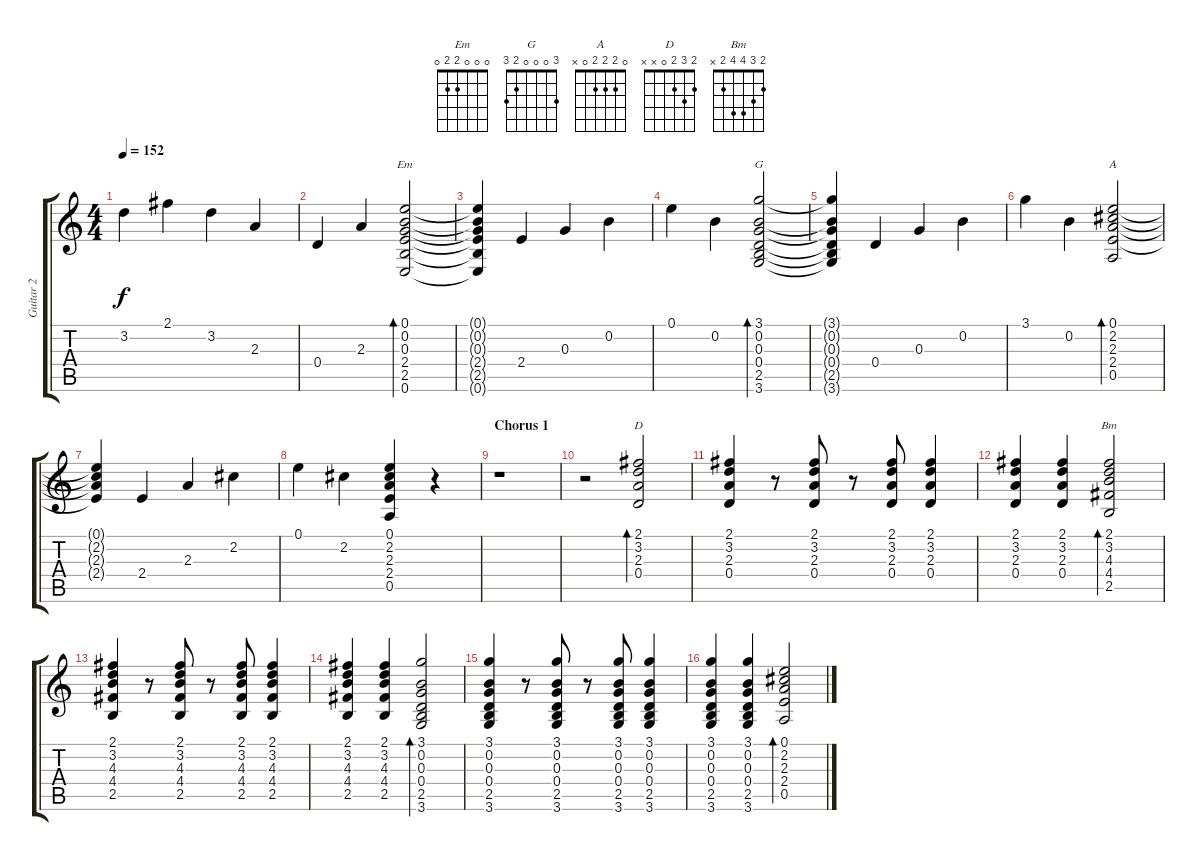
\track ("Guitar 2" "Guitar 2") {instrument electricguitarclean}
\staff {score tabs}
\tuning (E4 B3 G3 D3 A2 E2) {hide}
\chord ("Em" 0 0 0 2 2 0)
\chord ("G" 3 0 0 0 2 3)
\chord ("A" 0 2 2 2 0 x)
\chord ("D" 2 3 2 0 x x)
\chord ("Bm" 2 3 4 4 2 x)
\ts (4 4)
\tempo 152
\clef g2
\ks c
3.2.4{dy f} 2.1.4 3.2.4 2.3.4 |
0.4.4 2.3.4 (0.1 0.2 0.3 2.4 2.5 0.6).2{bd 240 ch "Em"} |
(0.1{t} 0.2{t} 0.3{t} 2.4{t} 2.5{t} 0.6{t}).4 2.4.4 0.3.4 0.2.4 |
0.1.4 0.2.4 (3.1 0.2 0.3 0.4 2.5 3.6).2{bd 240 ch "G"} |
(3.1{t} 0.2{t} 0.3{t} 0.4{t} 2.5{t} 3.6{t}).4 0.4.4 0.3.4 0.2.4 |
3.1.4 0.2.4 (0.1 2.2 2.3 2.4 0.5).2{bd 240 ch "A"} |
(0.1{t} 2.2{t} 2.3{t} 2.4{t}).4 2.4.4 2.3.4 2.2.4 |
0.1.4 2.2.4 (0.1 2.2 2.3 2.4 0.5).4 r.4 |
\section ("" "Chorus 1")
r.1 |
r.2 (2.1 3.2 2.3 0.4).2{bd 240 ch "D"} |
(2.1 3.2 2.3 0.4).4 r.8 (2.1 3.2 2.3 0.4).8 r.8 (2.1 3.2 2.3 0.4).8 (2.1 3.2 2.3 0.4).4 |
(2.1 3.2 2.3 0.4).4 (2.1 3.2 2.3 0.4).4 (2.1 3.2 4.3 4.4 2.5).2{bd 240 ch "Bm"} |
(2.1 3.2 4.3 4.4 2.5).4 r.8 (2.1 3.2 4.3 4.4 2.5).8 r.8 (2.1 3.2 4.3 4.4 2.5).8 (2.1 3.2 4.3 4.4 2.5).4 |
(2.1 3.2 4.3 4.4 2.5).4 (2.1 3.2 4.3 4.4 2.5).4 (3.1 0.2 0.3 0.4 2.5 3.6).2{bd 240} |
(3.1 0.2 0.3 0.4 2.5 3.6).4 r.8 (3.1 0.2 0.3 0.4 2.5 3.6).8 r.8 (3.1 0.2 0.3 0.4 2.5 3.6).8 (3.1 0.2 0.3 0.4 2.5 3.6).4 |
(3.1 0.2 0.3 0.4 2.5 3.6).4 (3.1 0.2 0.3 0.4 2.5 3.6).4 (0.1 2.2 2.3 2.4 0.5).2{bd 240}
